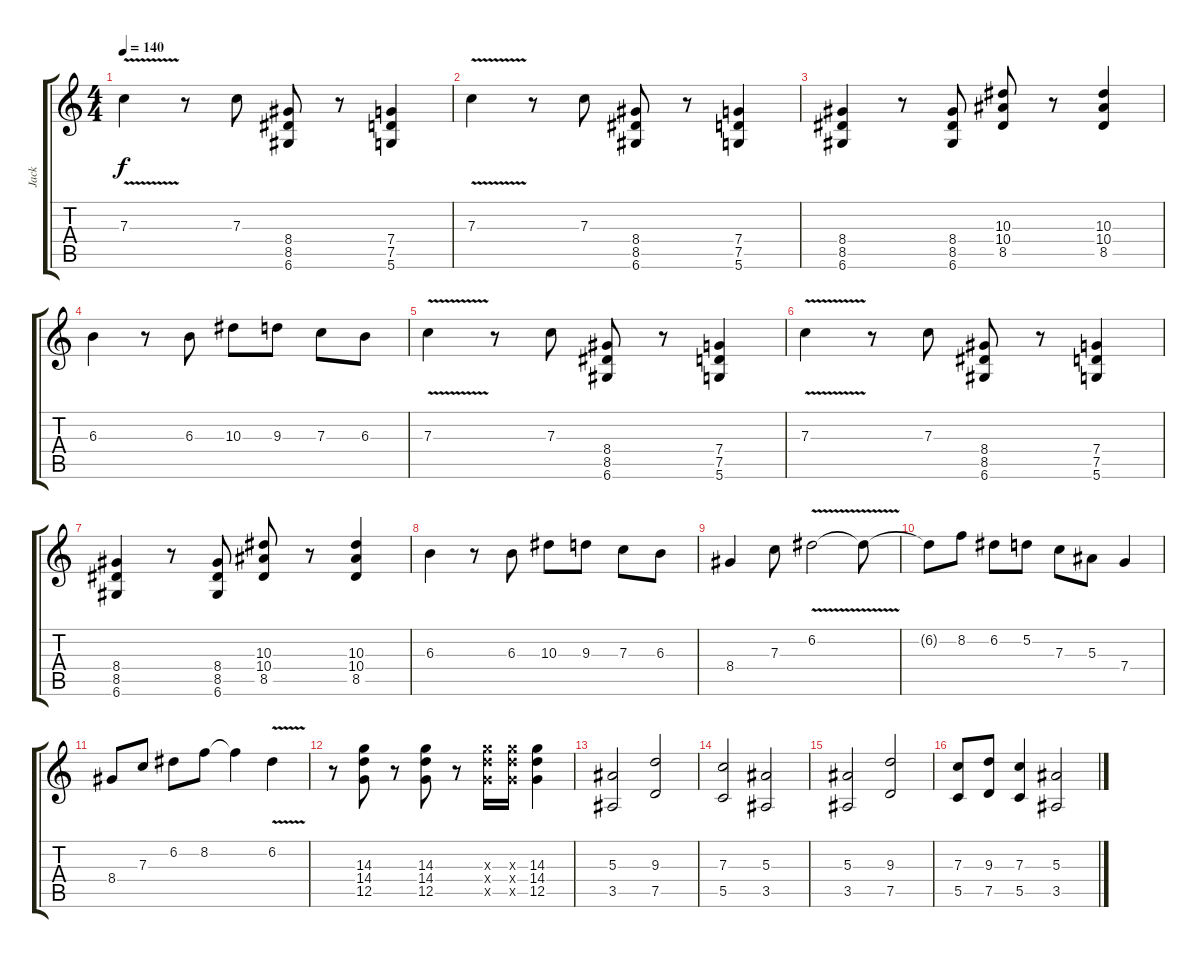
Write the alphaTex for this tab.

\track ("Jack" "Jack") {instrument distortionguitar}
\staff {score tabs}
\tuning (D4 A3 F3 C3 G2 D2) {hide}
\ts (4 4)
\tempo 140
\clef g2
\ks c
7.3{v}.4{dy f} r.8 7.3.8 (8.4 8.5 6.6).8 r.8 (7.4 7.5 5.6).4 |
7.3{v}.4 r.8 7.3.8 (8.4 8.5 6.6).8 r.8 (7.4 7.5 5.6).4 |
(8.4 8.5 6.6).4 r.8 (8.4 8.5 6.6).8 (10.3 10.4 8.5).8 r.8 (10.3 10.4 8.5).4 |
6.3.4 r.8 6.3.8 10.3.8 9.3.8 7.3.8 6.3.8 |
7.3{v}.4 r.8 7.3.8 (8.4 8.5 6.6).8 r.8 (7.4 7.5 5.6).4 |
7.3{v}.4 r.8 7.3.8 (8.4 8.5 6.6).8 r.8 (7.4 7.5 5.6).4 |
(8.4 8.5 6.6).4 r.8 (8.4 8.5 6.6).8 (10.3 10.4 8.5).8 r.8 (10.3 10.4 8.5).4 |
6.3.4 r.8 6.3.8 10.3.8 9.3.8 7.3.8 6.3.8 |
8.4.4 7.3.8 6.2{v}.2 6.2{t}.8 |
6.2{t}.8 8.2.8 6.2.8 5.2.8 7.3.8 5.3.8 7.4.4 |
8.4.8 7.3.8 6.2.8 8.2.8 8.2{t}.4 6.2{v}.4 |
r.8 (14.3 14.4 12.5).8 r.8 (14.3 14.4 12.5).8 r.8 (14.3{x} 14.4{x} 12.5{x}).16 (14.3{x} 14.4{x} 12.5{x}).16 (14.3 14.4 12.5).4 |
(5.3 3.5).2 (9.3 7.5).2 |
(7.3 5.5).2 (5.3 3.5).2 |
(5.3 3.5).2 (9.3 7.5).2 |
(7.3 5.5).8 (9.3 7.5).8 (7.3 5.5).4 (5.3 3.5).2
